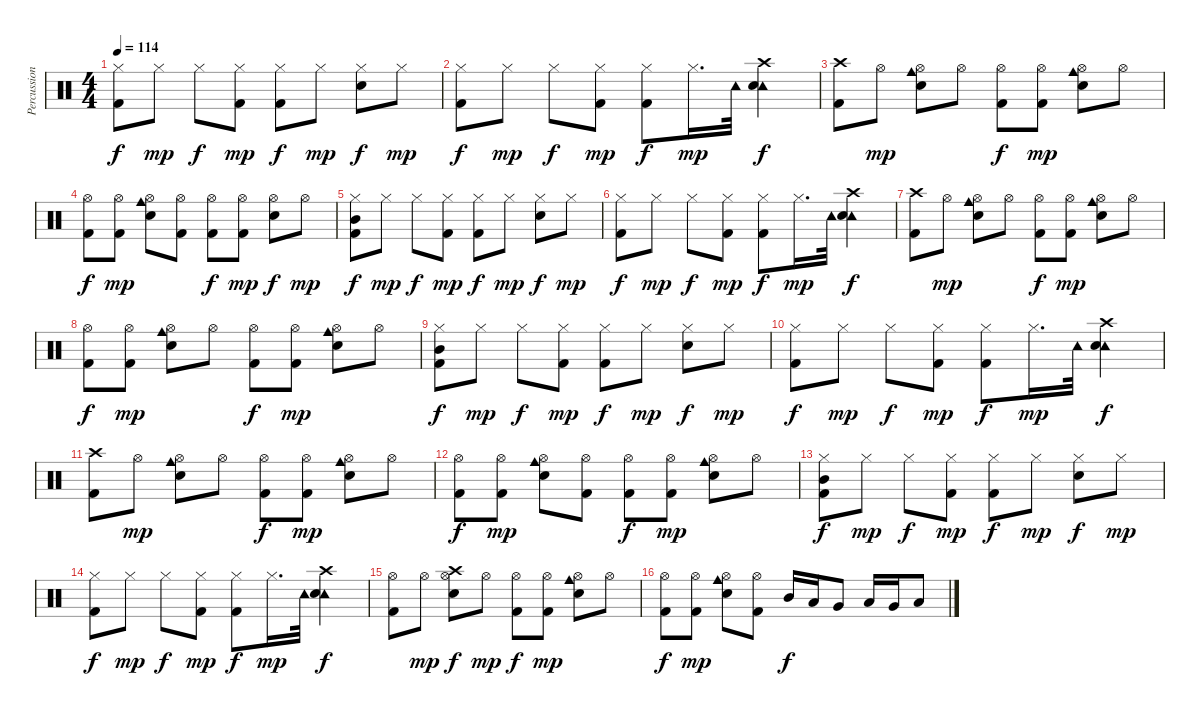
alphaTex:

\track ("Percussion" "Percussion") {instrument percussion}
\staff {score}
\articulation defaults
\ts (4 4)
\tempo 114
\clef neutral
\ks c
("Hi-Hat (closed)" "Kick (hit) 2").8{dy f} "Hi-Hat (closed)".8{dy mp} "Hi-Hat (closed)".8{dy f} ("Hi-Hat (closed)" "Kick (hit) 2").8{dy mp} ("Hi-Hat (closed)" "Kick (hit) 2").8{dy f} "Hi-Hat (closed)".8{dy mp} ("Hi-Hat (closed)" "Snare (hit) 2").8{dy f} "Hi-Hat (closed)".8{dy mp} |
("Hi-Hat (closed)" "Kick (hit) 2").8{dy f} "Hi-Hat (closed)".8{dy mp} "Hi-Hat (closed)".8{dy f} ("Hi-Hat (closed)" "Kick (hit) 2").8{dy mp} ("Hi-Hat (closed)" "Kick (hit) 2").8{dy f} "Hi-Hat (closed)".16{d dy mp} "Tambourine (hit)".32 ("Crash high (hit)" "Tambourine (hit)" "Snare (hit) 2").4{dy f} |
("Crash high (hit)" "Kick (hit) 2").8 "Hi-Hat (open)".8{dy mp} ("Cowbell medium (hit)" "Hi-Hat (open)" "Snare (hit) 2").8 "Hi-Hat (open)".8 ("Hi-Hat (open)" "Kick (hit) 2").8{dy f} ("Hi-Hat (open)" "Kick (hit) 2").8{dy mp} ("Cowbell medium (hit)" "Hi-Hat (open)" "Snare (hit) 2").8 "Hi-Hat (open)".8 |
("Hi-Hat (open)" "Kick (hit) 2").8{dy f} ("Hi-Hat (open)" "Kick (hit) 2").8{dy mp} ("Cowbell medium (hit)" "Hi-Hat (open)" "Snare (hit) 2").8 ("Hi-Hat (open)" "Kick (hit) 2").8 ("Hi-Hat (open)" "Kick (hit) 2").8{dy f} ("Hi-Hat (open)" "Kick (hit) 2").8{dy mp} ("Hi-Hat (open)" "Snare (hit) 2").8{dy f} "Hi-Hat (open)".8{dy mp} |
("Hi-Hat (closed)" "Mid Tom (hit)" "Kick (hit) 2").8{dy f} "Hi-Hat (closed)".8{dy mp} "Hi-Hat (closed)".8{dy f} ("Hi-Hat (closed)" "Kick (hit) 2").8{dy mp} ("Hi-Hat (closed)" "Kick (hit) 2").8{dy f} "Hi-Hat (closed)".8{dy mp} ("Hi-Hat (closed)" "Snare (hit) 2").8{dy f} "Hi-Hat (closed)".8{dy mp} |
("Hi-Hat (closed)" "Kick (hit) 2").8{dy f} "Hi-Hat (closed)".8{dy mp} "Hi-Hat (closed)".8{dy f} ("Hi-Hat (closed)" "Kick (hit) 2").8{dy mp} ("Hi-Hat (closed)" "Kick (hit) 2").8{dy f} "Hi-Hat (closed)".16{d dy mp} "Tambourine (hit)".32 ("Crash high (hit)" "Tambourine (hit)" "Snare (hit) 2").4{dy f} |
("Crash high (hit)" "Kick (hit) 2").8 "Hi-Hat (open)".8{dy mp} ("Cowbell medium (hit)" "Hi-Hat (open)" "Snare (hit) 2").8 "Hi-Hat (open)".8 ("Hi-Hat (open)" "Kick (hit) 2").8{dy f} ("Hi-Hat (open)" "Kick (hit) 2").8{dy mp} ("Cowbell medium (hit)" "Hi-Hat (open)" "Snare (hit) 2").8 "Hi-Hat (open)".8 |
("Hi-Hat (open)" "Kick (hit) 2").8{dy f} ("Hi-Hat (open)" "Kick (hit) 2").8{dy mp} ("Cowbell medium (hit)" "Hi-Hat (open)" "Snare (hit) 2").8 "Hi-Hat (open)".8 ("Hi-Hat (open)" "Kick (hit) 2").8{dy f} ("Hi-Hat (open)" "Kick (hit) 2").8{dy mp} ("Cowbell medium (hit)" "Hi-Hat (open)" "Snare (hit) 2").8 "Hi-Hat (open)".8 |
("Hi-Hat (closed)" "Mid Tom (hit)" "Kick (hit) 2").8{dy f} "Hi-Hat (closed)".8{dy mp} "Hi-Hat (closed)".8{dy f} ("Hi-Hat (closed)" "Kick (hit) 2").8{dy mp} ("Hi-Hat (closed)" "Kick (hit) 2").8{dy f} "Hi-Hat (closed)".8{dy mp} ("Hi-Hat (closed)" "Snare (hit) 2").8{dy f} "Hi-Hat (closed)".8{dy mp} |
("Hi-Hat (closed)" "Kick (hit) 2").8{dy f} "Hi-Hat (closed)".8{dy mp} "Hi-Hat (closed)".8{dy f} ("Hi-Hat (closed)" "Kick (hit) 2").8{dy mp} ("Hi-Hat (closed)" "Kick (hit) 2").8{dy f} "Hi-Hat (closed)".16{d dy mp} "Tambourine (hit)".32 ("Crash high (hit)" "Tambourine (hit)" "Snare (hit) 2").4{dy f} |
("Crash high (hit)" "Kick (hit) 2").8 "Hi-Hat (open)".8{dy mp} ("Cowbell medium (hit)" "Hi-Hat (open)" "Snare (hit) 2").8 "Hi-Hat (open)".8 ("Hi-Hat (open)" "Kick (hit) 2").8{dy f} ("Hi-Hat (open)" "Kick (hit) 2").8{dy mp} ("Cowbell medium (hit)" "Hi-Hat (open)" "Snare (hit) 2").8 "Hi-Hat (open)".8 |
("Hi-Hat (open)" "Kick (hit) 2").8{dy f} ("Hi-Hat (open)" "Kick (hit) 2").8{dy mp} ("Cowbell medium (hit)" "Hi-Hat (open)" "Snare (hit) 2").8 ("Hi-Hat (open)" "Kick (hit) 2").8 ("Hi-Hat (open)" "Kick (hit) 2").8{dy f} ("Hi-Hat (open)" "Kick (hit) 2").8{dy mp} ("Cowbell medium (hit)" "Hi-Hat (open)" "Snare (hit) 2").8 "Hi-Hat (open)".8 |
("Hi-Hat (closed)" "Mid Tom (hit)" "Kick (hit) 2").8{dy f} "Hi-Hat (closed)".8{dy mp} "Hi-Hat (closed)".8{dy f} ("Hi-Hat (closed)" "Kick (hit) 2").8{dy mp} ("Hi-Hat (closed)" "Kick (hit) 2").8{dy f} "Hi-Hat (closed)".8{dy mp} ("Hi-Hat (closed)" "Snare (hit) 2").8{dy f} "Hi-Hat (closed)".8{dy mp} |
("Hi-Hat (closed)" "Kick (hit) 2").8{dy f} "Hi-Hat (closed)".8{dy mp} "Hi-Hat (closed)".8{dy f} ("Hi-Hat (closed)" "Kick (hit) 2").8{dy mp} ("Hi-Hat (closed)" "Kick (hit) 2").8{dy f} "Hi-Hat (closed)".16{d dy mp} "Tambourine (hit)".32 ("Crash high (hit)" "Tambourine (hit)" "Snare (hit) 2").4{dy f} |
("Hi-Hat (open)" "Kick (hit) 2").8 "Hi-Hat (open)".8{dy mp} ("Crash high (hit)" "Hi-Hat (open)" "Snare (hit) 2").8{dy f} "Hi-Hat (open)".8{dy mp} ("Hi-Hat (open)" "Kick (hit) 2").8{dy f} ("Hi-Hat (open)" "Kick (hit) 2").8{dy mp} ("Cowbell medium (hit)" "Hi-Hat (open)" "Snare (hit) 2").8 "Hi-Hat (open)".8 |
("Hi-Hat (open)" "Kick (hit) 2").8{dy f} ("Hi-Hat (open)" "Kick (hit) 2").8{dy mp} ("Cowbell medium (hit)" "Hi-Hat (open)" "Snare (hit) 2").8 ("Hi-Hat (open)" "Kick (hit) 2").8 "Mid Tom (hit)".16{dy f} "Low Tom (hit)".16 "Very Low Tom (hit)".8 "Low Tom (hit)".16 "Very Low Tom (hit)".16 "Low Floor Tom (hit)".8
